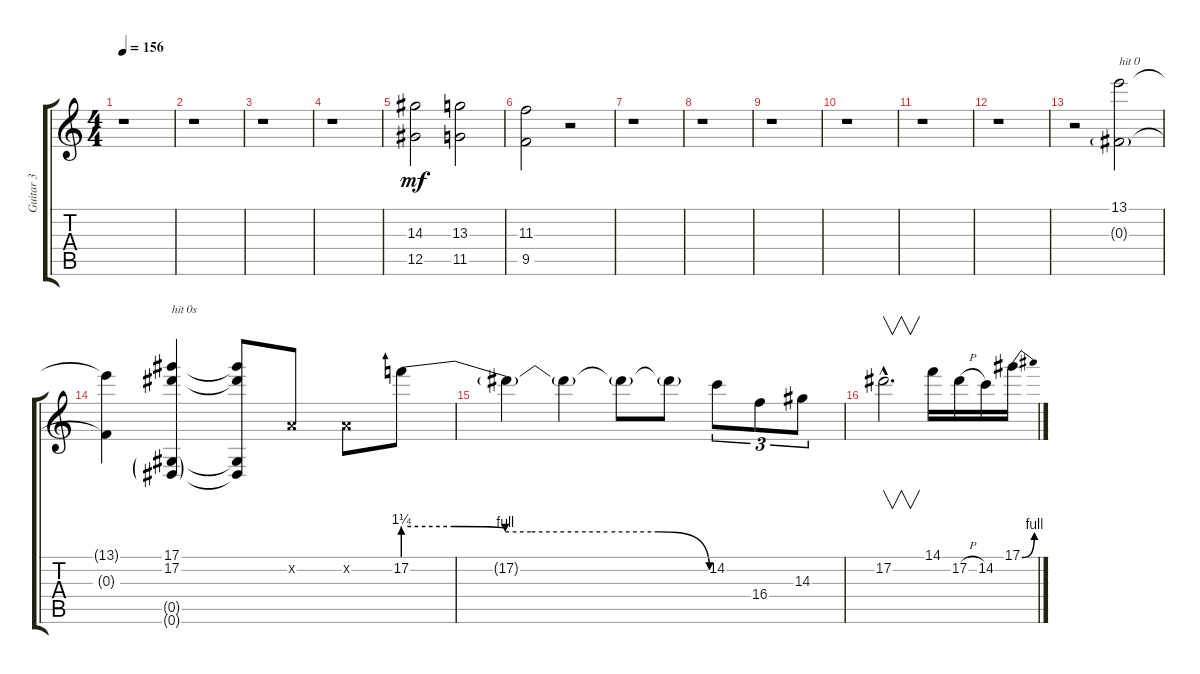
\track ("Guitar 3" "Guitar 3") {instrument distortionguitar}
\staff {score tabs}
\tuning (Eb4 Bb3 Gb3 Db3 Ab2 Eb2) {hide}
\ts (4 4)
\tempo 156
\clef g2
\ks c
r.1{dy mf} |
r.1 |
r.1 |
r.1 |
(14.3 12.5).2 (13.3 11.5).2 |
(11.3 9.5).2 r.2 |
r.1 |
r.1 |
r.1 |
r.1 |
r.1 |
r.1 |
r.2 (13.1 0.3{g}).2{txt "hit 0"} |
(13.1{t} 0.3{t}).4 (17.1 17.2 0.5{g} 0.6{g}).4{txt "hit 0s"} (17.1{t} 17.2{t} 0.5{t} 0.6{t}).8 -1.2{x}.8 -1.2{x}.8 17.2{be (custom 0 5 10 5 20 4 25 4 40 4 50 4 60 0)}.8 |
17.2{t}.4 17.2{t}.4 17.2{t}.8 17.2{t}.8 14.2.8{tu (3 2)} 16.4.8{tu (3 2)} 14.3.8{tu (3 2)} |
17.2{hac}.2{v d} 14.1.16 17.2{h}.16 14.2.16 17.1{be (bend 0 0 60 4)}.16
